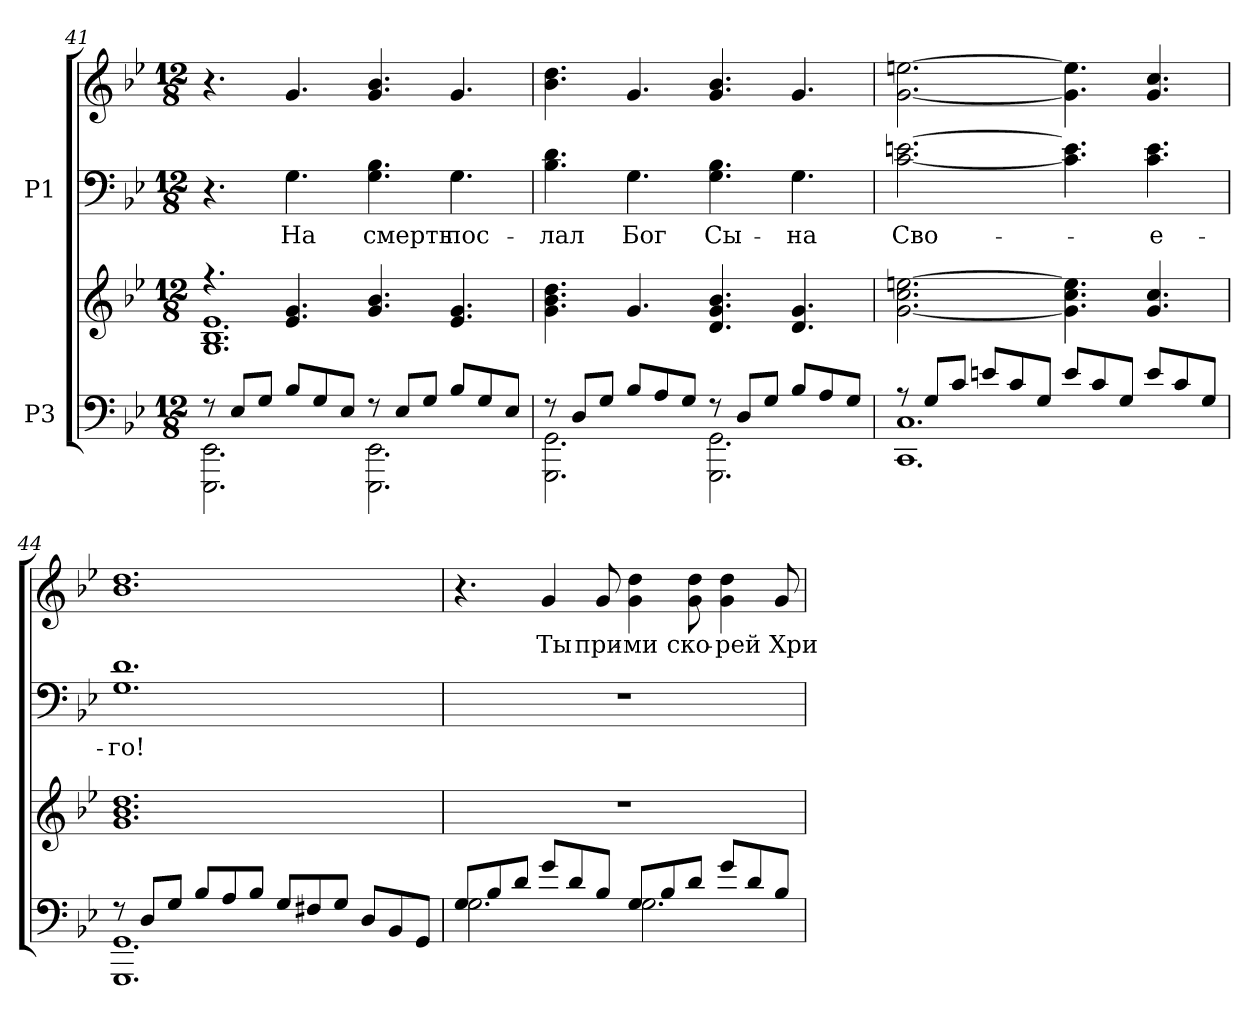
**kern	**kern	**kern	**text	**kern	**text
*part2	*part2	*part1	*part1	*part1	*part1
*staff4	*staff3	*staff2	*staff2	*staff1	*staff1
*I"P3	*	*I"P1	*	*	*
*clefF4	*clefG2	*clefF4	*	*clefG2	*
*k[b-e-]	*k[b-e-]	*k[b-e-]	*	*k[b-e-]	*
*g:	*g:	*g:	*	*g:	*
*M12/8	*M12/8	*M12/8	*	*M12/8	*
=41	=41	=41	=41	=41	=41
*^	*^	*	*	*	*
8r	2.EEE-i\ 2.EE-i	4.r	1.Gi 1.B-i 1.e-i	4.r	.	4.r	.
8E-i/L	.	.	.	.	.	.	.
8Gi/J	.	.	.	.	.	.	.
!	!	!	!	!	!LO:LY:a:color=#000000	!	!
8B-i/L	.	4.e-i/ 4.gi	.	4.Gi\	На	4.gi/	.
8Gi/	.	.	.	.	.	.	.
8E-i/J	.	.	.	.	.	.	.
!	!	!	!	!	!LO:LY:a:color=#000000	!	!
8r	2.EEE-i\ 2.EE-i	4.gi/ 4.b-i	.	4.Gi\ 4.B-i	смерть	4.gi/ 4.b-i	.
8E-i/L	.	.	.	.	.	.	.
8Gi/J	.	.	.	.	.	.	.
!	!	!	!	!	!LO:LY:a:color=#000000	!	!
8B-i/L	.	4.e-i/ 4.gi	.	4.Gi\	пос-	4.gi/	.
8Gi/	.	.	.	.	.	.	.
8E-i/J	.	.	.	.	.	.	.
*	*	*v	*v	*	*	*	*
=42	=42	=42	=42	=42	=42	=42
!	!	!	!	!LO:LY:a:color=#000000	!	!
8r	2.GGGi\ 2.GGi	4.gi\ 4.b-i 4.ddi	4.B-i\ 4.di	-лал	4.b-i\ 4.ddi	.
8Di/L	.	.	.	.	.	.
8Gi/J	.	.	.	.	.	.
!	!	!	!	!LO:LY:a:color=#000000	!	!
8B-i/L	.	4.gi/	4.Gi\	Бог	4.gi/	.
8Ai/	.	.	.	.	.	.
8Gi/J	.	.	.	.	.	.
!	!	!	!	!LO:LY:a:color=#000000	!	!
8r	2.GGGi\ 2.GGi	4.di/ 4.gi 4.b-i	4.Gi\ 4.B-i	Сы-	4.gi/ 4.b-i	.
8Di/L	.	.	.	.	.	.
8Gi/J	.	.	.	.	.	.
!	!	!	!	!LO:LY:a:color=#000000	!	!
8B-i/L	.	4.di/ 4.gi	4.Gi\	-на	4.gi/	.
8Ai/	.	.	.	.	.	.
8Gi/J	.	.	.	.	.	.
!!LO:LB:g=z
=43	=43	=43	=43	=43	=43	=43
!	!	!	!	!LO:LY:a:color=#000000	!	!
8r	1.CCi 1.Ci	[<2.gi\ 2.cci [>2.eeni	[<2.ci\ [>2.eni	Сво-	[<2.gi\ [>2.eeni	.
8Gi/L	.	.	.	.	.	.
8ci/J	.	.	.	.	.	.
8eni/L	.	.	.	.	.	.
8ci/	.	.	.	.	.	.
8Gi/J	.	.	.	.	.	.
8ei/L	.	4.gi\] 4.cci 4.eei]	4.ci\] 4.ei]	.	4.gi\] 4.eei]	.
8ci/	.	.	.	.	.	.
8Gi/J	.	.	.	.	.	.
!	!	!	!	!LO:LY:a:color=#000000	!	!
8ei/L	.	4.gi/ 4.cci	4.ci\ 4.ei	-е-	4.gi/ 4.cci	.
8ci/	.	.	.	.	.	.
8Gi/J	.	.	.	.	.	.
=44	=44	=44	=44	=44	=44	=44
!	!	!	!	!LO:LY:a:color=#000000	!	!
8r	1.GGGi 1.GGi	1.gi 1.b-i 1.ddi	1.Gi 1.di	-го!	1.b-i 1.ddi	.
8Di/L	.	.	.	.	.	.
8Gi/J	.	.	.	.	.	.
8B-i/L	.	.	.	.	.	.
8Ai/	.	.	.	.	.	.
8B-i/J	.	.	.	.	.	.
8Gi/L	.	.	.	.	.	.
8F#Xi/	.	.	.	.	.	.
8Gi/J	.	.	.	.	.	.
8Di/L	.	.	.	.	.	.
8BB-i/	.	.	.	.	.	.
8GGi/J	.	.	.	.	.	.
!!LO:LB:g=z
=45	=45	=45	=45	=45	=45	=45
!	!	!LO:N:vis=1	!LO:N:vis=1	!	!	!
8Gi/L	2.Gi\	1.r	1.r	.	4.r	.
8B-i/	.	.	.	.	.	.
8di/J	.	.	.	.	.	.
!	!	!	!	!	!	!LO:LY:b:color=#000000
8gi/L	.	.	.	.	4gi/	Ты
8di/	.	.	.	.	.	.
!	!	!	!	!	!	!LO:LY:b:color=#000000
8B-i/J	.	.	.	.	8gi/	при-
!	!	!	!	!	!	!LO:LY:b:color=#000000
8Gi/L	2.Gi\	.	.	.	4gi\ 4ddi	-ми
8B-i/	.	.	.	.	.	.
!	!	!	!	!	!	!LO:LY:b:color=#000000
8di/J	.	.	.	.	8gi\ 8ddi	ско-
!	!	!	!	!	!	!LO:LY:b:color=#000000
8gi/L	.	.	.	.	4gi\ 4ddi	-рей
8di/	.	.	.	.	.	.
!	!	!	!	!	!	!LO:LY:b:color=#000000
8B-i/J	.	.	.	.	8gi/	Хри-
*v	*v	*	*	*	*	*
=	=	=	=	=	=
*-	*-	*-	*-	*-	*-
